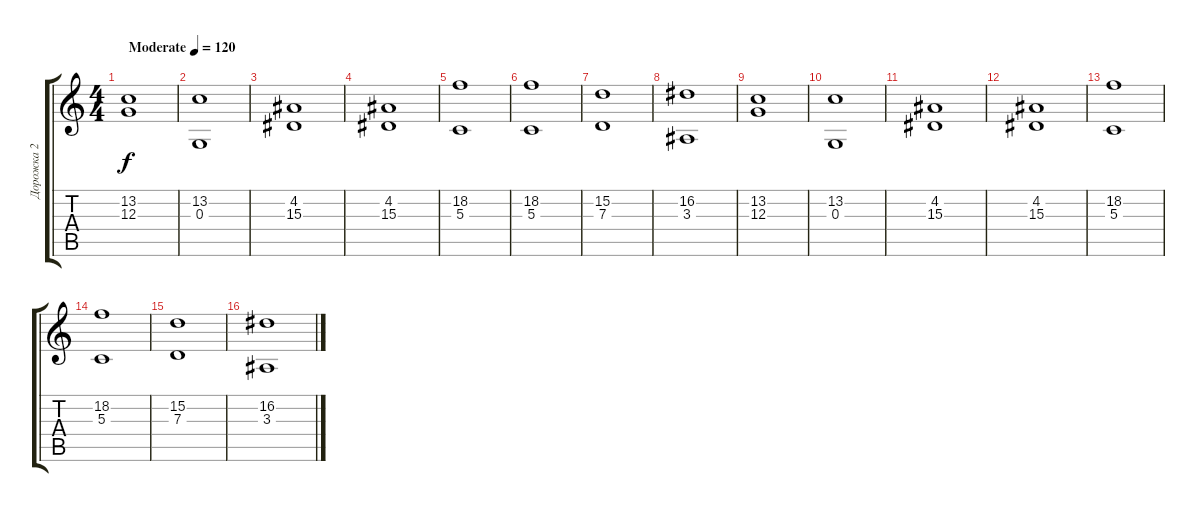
\track ("Дорожка 2" "Дорожка 2") {instrument stringensemble1}
\staff {score tabs}
\tuning (E4 B3 G3 D3 A2 D2) {hide}
\ts (4 4)
\tempo (120 "Moderate")
\clef g2
\ks c
(13.2 12.3).1{dy f instrument stringensemble1} |
(13.2 0.3).1 |
(4.2 15.3).1 |
(4.2 15.3).1 |
(18.2 5.3).1 |
(18.2 5.3).1 |
(15.2 7.3).1 |
(16.2 3.3).1 |
(13.2 12.3).1 |
(13.2 0.3).1 |
(4.2 15.3).1 |
(4.2 15.3).1 |
(18.2 5.3).1 |
(18.2 5.3).1 |
(15.2 7.3).1 |
(16.2 3.3).1
